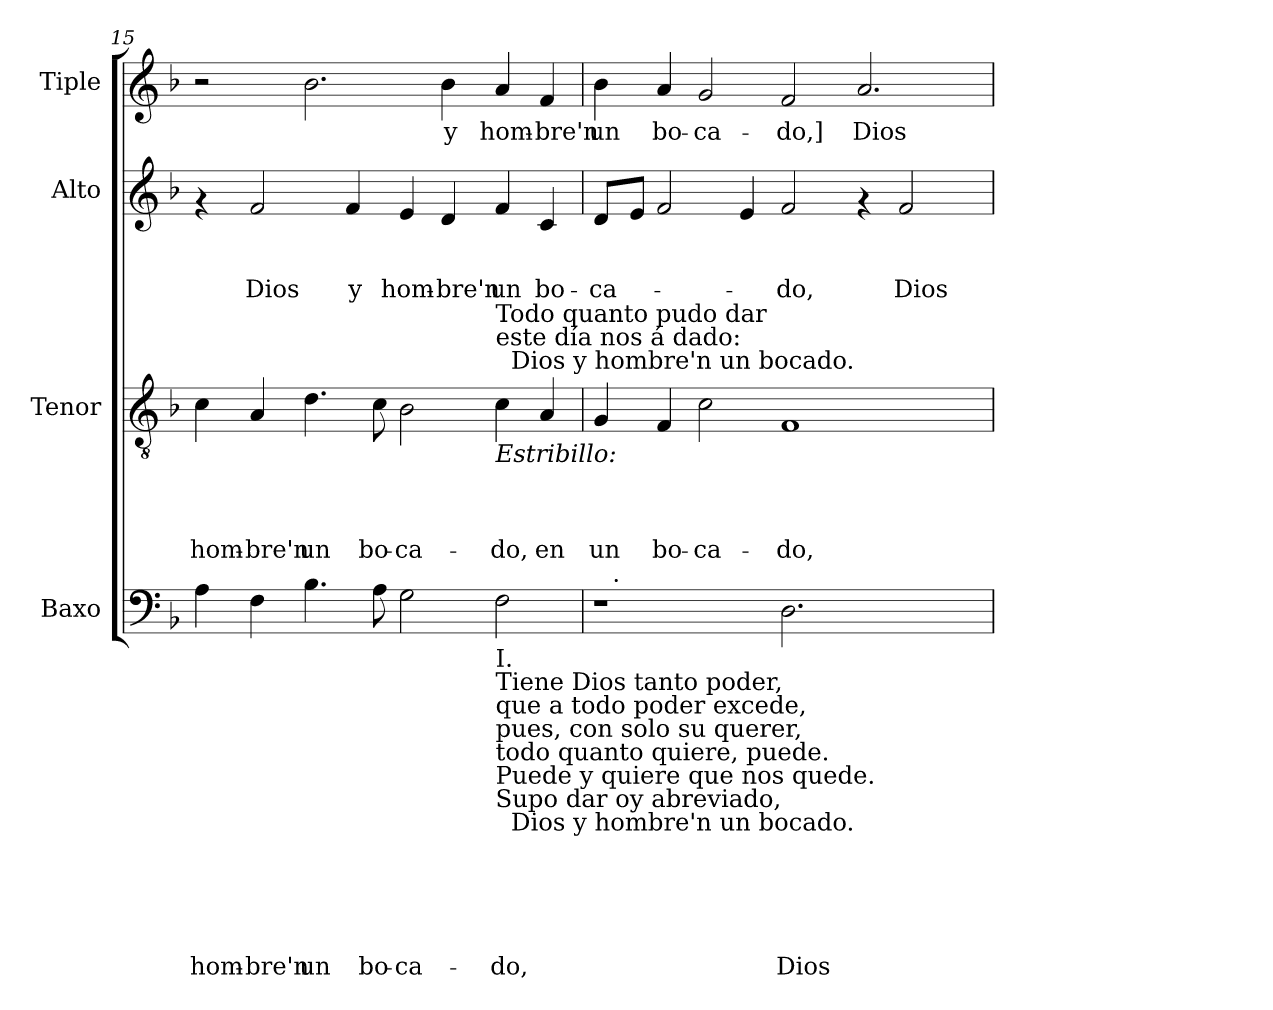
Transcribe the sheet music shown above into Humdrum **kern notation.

**kern	**text	**text	**text	**text	**text	**text	**kern	**text	**text	**text	**text	**kern	**text	**text	**text	**kern	**text
*part4	*part4	*part4	*part4	*part4	*part4	*part4	*part3	*part3	*part3	*part3	*part3	*part2	*part2	*part2	*part2	*part1	*part1
*staff4	*staff4	*staff4	*staff4	*staff4	*staff4	*staff4	*staff3	*staff3	*staff3	*staff3	*staff3	*staff2	*staff2	*staff2	*staff2	*staff1	*staff1
*I"Baxo	*	*	*	*	*	*	*I"Tenor	*	*	*	*	*I"Alto	*	*	*	*I"Tiple	*
!!LO:LB:g=z
*clefF4	*	*	*	*	*	*	*clefGv2	*	*	*	*	*clefG2	*	*	*	*clefG2	*
*k[b-]	*	*	*	*	*	*	*k[b-]	*	*	*	*	*k[b-]	*	*	*	*k[b-]	*
*F:	*	*	*	*	*	*	*F:	*	*	*	*	*F:	*	*	*	*F:	*
=15	=15	=15	=15	=15	=15	=15	=15	=15	=15	=15	=15	=15	=15	=15	=15	=15	=15
!	!	!	!	!	!	!LO:LY:b	!	!	!	!	!LO:LY:b	!	!	!	!	!	!
4A\	.	.	.	.	.	hom-	4c\	.	.	.	hom-	4rf	.	.	.	2r	.
!	!	!	!	!	!	!LO:LY:b	!	!	!	!	!LO:LY:b	!	!	!	!LO:LY:b	!	!
4F\	.	.	.	.	.	-bre'n	4A/	.	.	.	-bre'n	2f/	.	.	Dios	.	.
!	!	!	!	!	!	!LO:LY:b	!	!	!	!	!LO:LY:b	!	!	!	!	!	!
4.B-\	.	.	.	.	.	un	4.d\	.	.	.	un	.	.	.	.	2.b-\	.
!	!	!	!	!	!	!	!	!	!	!	!	!	!	!	!LO:LY:b	!	!
.	.	.	.	.	.	.	.	.	.	.	.	4f/	.	.	y	.	.
!	!	!	!	!	!	!LO:LY:b	!	!	!	!	!LO:LY:b	!	!	!	!	!	!
8A\	.	.	.	.	.	bo-	8c\	.	.	.	bo-	.	.	.	.	.	.
!	!	!	!	!	!	!LO:LY:b	!	!	!	!	!LO:LY:b	!	!	!	!LO:LY:b	!	!
2G\	.	.	.	.	.	-ca-	2B-\	.	.	.	-ca-	4e/	.	.	hom-	.	.
!	!	!	!	!	!	!	!	!	!	!	!	!	!	!	!LO:LY:b	!	!LO:LY:b
.	.	.	.	.	.	.	.	.	.	.	.	4d/	.	.	-bre'n	4b-\	y
!	!	!	!	!	!	!	!LO:TX:b:i:t=Estribillo&colon;	!	!	!	!	!	!	!	!	!	!
!	!	!	!	!	!	!	!LO:TX:t=Todo quanto pudo dar\neste día nos á dado&colon;\n   Dios y hombre'n un bocado.	!	!	!	!	!	!	!	!	!	!
!LO:TX:b:t=I.\nTiene Dios tanto poder,\nque a todo poder excede,\npues, con solo su querer,\ntodo quanto quiere, puede.\nPuede y quiere que nos quede.\nSupo dar oy abreviado,\n   Dios y hombre'n un bocado.	!	!	!	!	!	!	!	!	!	!	!	!	!	!	!	!	!
!	!	!	!	!	!	!LO:LY:b	!	!	!	!	!LO:LY:b	!	!	!	!LO:LY:b	!	!LO:LY:b
2F\	.	.	.	.	.	-do,	4c\	.	.	.	-do,	4f/	.	.	un	4a/	hom-
!	!	!	!	!	!	!	!	!	!	!	!LO:LY:b	!	!	!	!LO:LY:b	!	!LO:LY:b
.	.	.	.	.	.	.	4A/	.	.	.	en	4c/	.	.	bo-	4f/	-bre'n
=16	=16	=16	=16	=16	=16	=16	=16	=16	=16	=16	=16	=16	=16	=16	=16	=16	=16
!	!	!	!	!	!	!	!	!	!	!	!LO:LY:b	!	!	!	!LO:LY:b	!	!LO:LY:b
*^	*	*	*	*	*	*	*	*	*	*	*	*	*	*	*	*	*
1r	16ryy	.	.	.	.	.	.	4G/	.	.	.	un	8d/L	.	.	-ca-	4b-\	un
!	!LO:TX:a:t=.	!	!	!	!	!	!	!	!	!	!	!	!	!	!	!	!	!
.	1ryy	.	.	.	.	.	.	.	.	.	.	.	.	.	.	.	.	.
.	.	.	.	.	.	.	.	.	.	.	.	.	8e/J	.	.	.	.	.
!	!	!	!	!	!	!	!	!	!	!	!	!LO:LY:b	!	!	!	!	!	!LO:LY:b
.	.	.	.	.	.	.	.	4F/	.	.	.	bo-	2f/	.	.	.	4a/	bo-
!	!	!	!	!	!	!	!	!	!	!	!	!LO:LY:b	!	!	!	!	!	!LO:LY:b
.	.	.	.	.	.	.	.	2c\	.	.	.	-ca-	.	.	.	.	2g/	-ca-
.	.	.	.	.	.	.	.	.	.	.	.	.	4e/	.	.	.	.	.
!	!	!	!	!	!	!	!LO:LY:b	!	!	!	!	!LO:LY:b	!	!	!	!LO:LY:b	!	!LO:LY:b
2.D\	.	.	.	.	.	.	Dios	1F	.	.	.	-do,	2f/	.	.	-do,	2f/	-do,]
.	1ryy	.	.	.	.	.	.	.	.	.	.	.	.	.	.	.	.	.
!	!	!	!	!	!	!	!	!	!	!	!	!	!	!	!	!	!	!LO:LY:b
.	.	.	.	.	.	.	.	.	.	.	.	.	4rf	.	.	.	2.a/	Dios
!	!	!	!	!	!	!	!	!	!	!	!	!	!	!	!	!LO:LY:b	!	!
2ryy	.	.	.	.	.	.	.	.	.	.	.	.	2f/	.	.	Dios	.	.
.	.	.	.	.	.	.	.	4ryy	.	.	.	.	.	.	.	.	.	.
.	8.ryy	.	.	.	.	.	.	.	.	.	.	.	.	.	.	.	.	.
*v	*v	*	*	*	*	*	*	*	*	*	*	*	*	*	*	*	*	*
=	=	=	=	=	=	=	=	=	=	=	=	=	=	=	=	=	=
*-	*-	*-	*-	*-	*-	*-	*-	*-	*-	*-	*-	*-	*-	*-	*-	*-	*-
